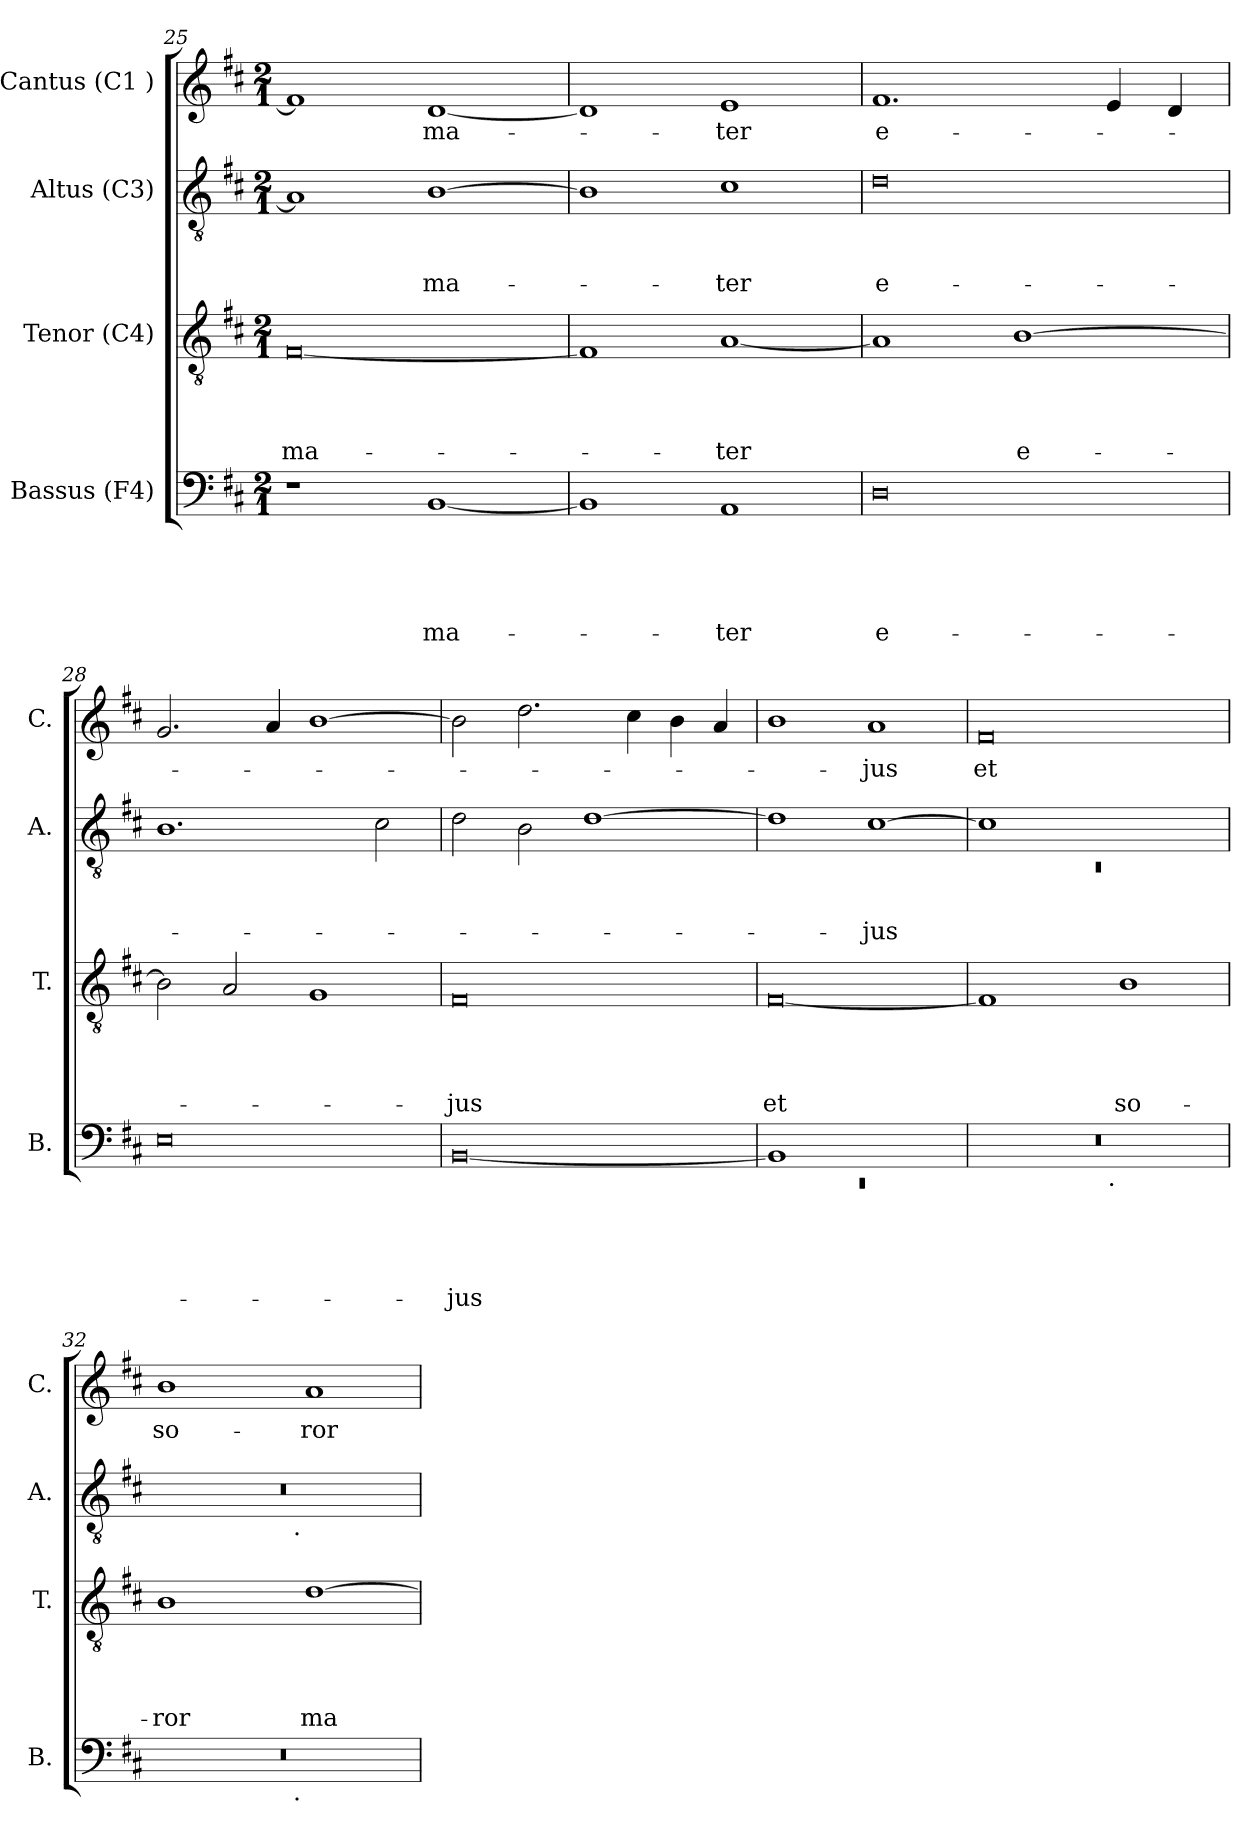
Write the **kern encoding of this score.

**kern	**text	**text	**text	**text	**text	**kern	**text	**text	**text	**text	**kern	**text	**text	**text	**kern	**text
*part4	*part4	*part4	*part4	*part4	*part4	*part3	*part3	*part3	*part3	*part3	*part2	*part2	*part2	*part2	*part1	*part1
*staff4	*staff4	*staff4	*staff4	*staff4	*staff4	*staff3	*staff3	*staff3	*staff3	*staff3	*staff2	*staff2	*staff2	*staff2	*staff1	*staff1
*I"Bassus (F4)	*	*	*	*	*	*I"Tenor (C4)	*	*	*	*	*I"Altus (C3)	*	*	*	*I"Cantus (C1 )	*
*I'B.	*	*	*	*	*	*I'T.	*	*	*	*	*I'A.	*	*	*	*I'C.	*
!!LO:LB:g=z
*clefF4	*	*	*	*	*	*clefGv2	*	*	*	*	*clefGv2	*	*	*	*clefG2	*
*k[f#c#]	*	*	*	*	*	*k[f#c#]	*	*	*	*	*k[f#c#]	*	*	*	*k[f#c#]	*
*D:	*	*	*	*	*	*D:	*	*	*	*	*D:	*	*	*	*D:	*
*M2/1	*	*	*	*	*	*M2/1	*	*	*	*	*M2/1	*	*	*	*M2/1	*
=25	=25	=25	=25	=25	=25	=25	=25	=25	=25	=25	=25	=25	=25	=25	=25	=25
!	!	!	!	!	!	!	!	!	!	!LO:LY:b	!	!	!	!	!	!
1r	.	.	.	.	.	[<0F#	.	.	.	ma-	1A#]	.	.	.	1f#]	.
!	!	!	!	!	!LO:LY:b	!	!	!	!	!	!	!	!	!LO:LY:b	!	!LO:LY:b
[<1BB	.	.	.	.	ma-	.	.	.	.	.	[>1B	.	.	ma-	[<1d	ma-
=26	=26	=26	=26	=26	=26	=26	=26	=26	=26	=26	=26	=26	=26	=26	=26	=26
1BB]	.	.	.	.	.	1F#]	.	.	.	.	1B]	.	.	.	1d]	.
!	!	!	!	!	!LO:LY:b	!	!	!	!	!LO:LY:b	!	!	!	!LO:LY:b	!	!LO:LY:b
1AA	.	.	.	.	-ter	[<1A	.	.	.	-ter	1c#	.	.	-ter	1e	-ter
=27	=27	=27	=27	=27	=27	=27	=27	=27	=27	=27	=27	=27	=27	=27	=27	=27
!	!	!	!	!	!LO:LY:b:rj	!	!	!	!	!	!	!	!	!LO:LY:b:rj	!	!LO:LY:b:rj
0D	.	.	.	.	e-	1A]	.	.	.	.	0d	.	.	e-	1.f#	e-
!	!	!	!	!	!	!	!	!	!	!LO:LY:b:rj	!	!	!	!	!	!
.	.	.	.	.	.	[>1B	.	.	.	e-	.	.	.	.	.	.
.	.	.	.	.	.	.	.	.	.	.	.	.	.	.	4e/	.
.	.	.	.	.	.	.	.	.	.	.	.	.	.	.	4d/	.
=28	=28	=28	=28	=28	=28	=28	=28	=28	=28	=28	=28	=28	=28	=28	=28	=28
0E	.	.	.	.	.	2B\]	.	.	.	.	1.B	.	.	.	2.g/	.
.	.	.	.	.	.	2A/	.	.	.	.	.	.	.	.	.	.
.	.	.	.	.	.	.	.	.	.	.	.	.	.	.	4a/	.
.	.	.	.	.	.	1G	.	.	.	.	.	.	.	.	[>1b	.
.	.	.	.	.	.	.	.	.	.	.	2c#\	.	.	.	.	.
=29	=29	=29	=29	=29	=29	=29	=29	=29	=29	=29	=29	=29	=29	=29	=29	=29
!	!	!	!	!	!LO:LY:b	!	!	!	!	!LO:LY:b:rj	!	!	!	!	!	!
[<0BB	.	.	.	.	-jus	0F#	.	.	.	-jus	2d\	.	.	.	2b\]	.
.	.	.	.	.	.	.	.	.	.	.	2B\	.	.	.	2.dd\	.
.	.	.	.	.	.	.	.	.	.	.	[<1d	.	.	.	.	.
.	.	.	.	.	.	.	.	.	.	.	.	.	.	.	4cc#\	.
.	.	.	.	.	.	.	.	.	.	.	.	.	.	.	4b\	.
.	.	.	.	.	.	.	.	.	.	.	.	.	.	.	4a/	.
!!LO:LB:g=z
=30	=30	=30	=30	=30	=30	=30	=30	=30	=30	=30	=30	=30	=30	=30	=30	=30
*^	*	*	*	*	*	*	*	*	*	*	*	*	*	*	*	*
!	!LO:N:vis=1	!	!	!	!	!	!	!	!	!	!LO:LY:b:rj	!	!	!	!	!	!
1BB]	0rEE	.	.	.	.	.	[<0F#	.	.	.	et	1d]	.	.	.	1b	.
!	!	!	!	!	!	!	!	!	!	!	!	!	!	!	!LO:LY:b	!	!LO:LY:b
1ryy	.	.	.	.	.	.	.	.	.	.	.	[>1c#	.	.	-jus	1a	-jus
=31	=31	=31	=31	=31	=31	=31	=31	=31	=31	=31	=31	=31	=31	=31	=31	=31	=31
*	*	*	*	*	*	*	*	*	*	*	*	*^	*	*	*	*	*
!	!	!	!	!	!	!	!	!	!	!	!	!	!LO:N:vis=1	!	!	!	!	!LO:LY:b:rj
0r	2ryy	.	.	.	.	.	1F#]	.	.	.	.	1c#]	0rC	.	.	.	0f#	et
.	4...ryy	.	.	.	.	.	.	.	.	.	.	.	.	.	.	.	.	.
!	!LO:TX:b:t=.	!	!	!	!	!	!	!	!	!	!	!	!	!	!	!	!	!
.	1ryy	.	.	.	.	.	.	.	.	.	.	.	.	.	.	.	.	.
!	!	!	!	!	!	!	!	!	!	!	!LO:LY:b	!	!	!	!	!	!	!
.	.	.	.	.	.	.	1B	.	.	.	so-	1ryy	.	.	.	.	.	.
.	32ryy	.	.	.	.	.	.	.	.	.	.	.	.	.	.	.	.	.
=32	=32	=32	=32	=32	=32	=32	=32	=32	=32	=32	=32	=32	=32	=32	=32	=32	=32	=32
!	!	!	!	!	!	!	!	!	!	!	!LO:LY:b	!	!	!	!	!	!	!LO:LY:b
0r	2ryy	.	.	.	.	.	1B	.	.	.	-ror	0r	2ryy	.	.	.	1b	so-
.	4...ryy	.	.	.	.	.	.	.	.	.	.	.	4...ryy	.	.	.	.	.
!	!	!	!	!	!	!	!	!	!	!	!	!	!LO:TX:b:t=.	!	!	!	!	!
!	!LO:TX:b:t=.	!	!	!	!	!	!	!	!	!	!	!	!	!	!	!	!	!
.	1ryy	.	.	.	.	.	.	.	.	.	.	.	1ryy	.	.	.	.	.
!	!	!	!	!	!	!	!	!	!	!	!LO:LY:b	!	!	!	!	!	!	!LO:LY:b
.	.	.	.	.	.	.	[>1d	.	.	.	ma-	.	.	.	.	.	1a	-ror
.	32ryy	.	.	.	.	.	.	.	.	.	.	.	32ryy	.	.	.	.	.
*v	*v	*	*	*	*	*	*	*	*	*	*	*v	*v	*	*	*	*	*
=	=	=	=	=	=	=	=	=	=	=	=	=	=	=	=	=
*-	*-	*-	*-	*-	*-	*-	*-	*-	*-	*-	*-	*-	*-	*-	*-	*-
